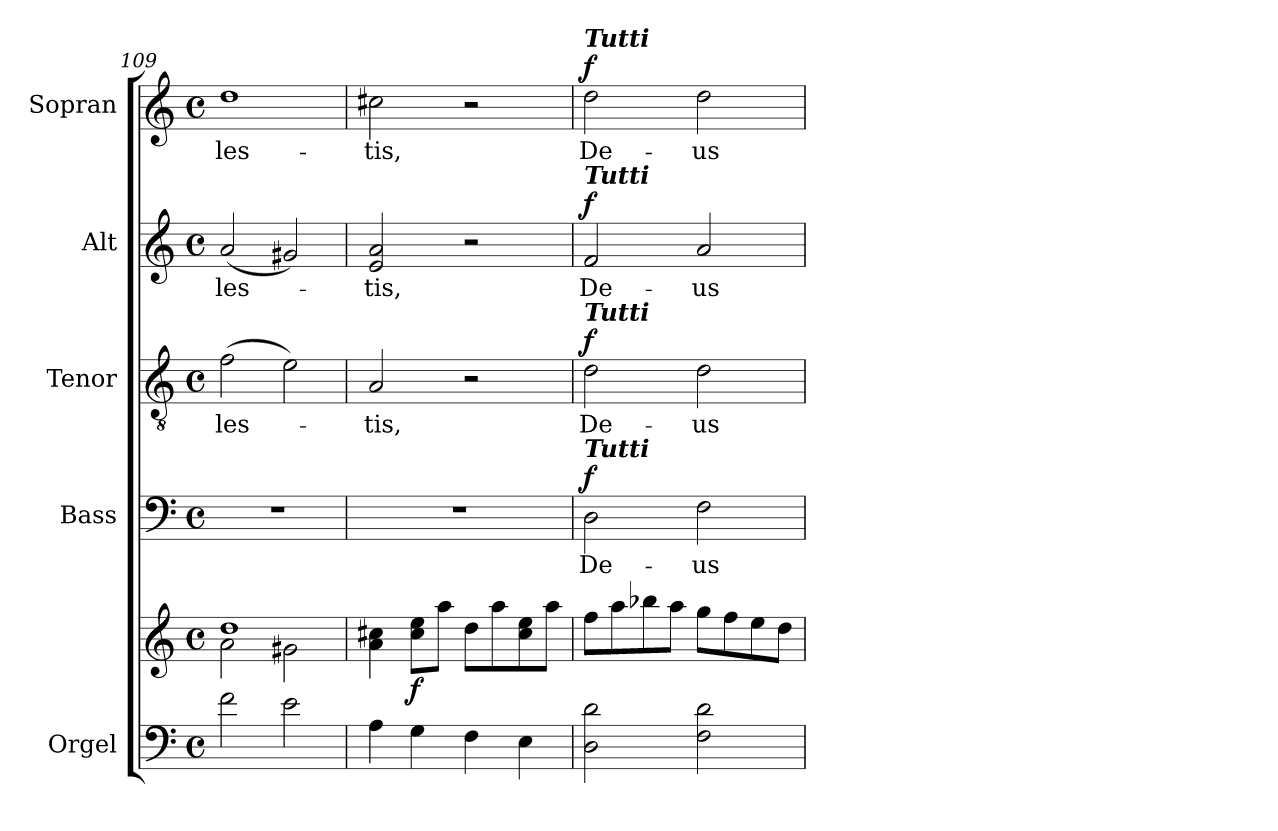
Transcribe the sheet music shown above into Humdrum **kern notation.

**kern	**kern	**dynam	**kern	**text	**dynam	**kern	**text	**dynam	**kern	**text	**dynam	**kern	**text	**dynam
*part5	*part5	*part5	*part4	*part4	*part4	*part3	*part3	*part3	*part2	*part2	*part2	*part1	*part1	*part1
*staff6	*staff5	*staff5/6	*staff4	*staff4	*staff4	*staff3	*staff3	*staff3	*staff2	*staff2	*staff2	*staff1	*staff1	*staff1
*I"Orgel	*	*	*I"Bass	*	*	*I"Tenor	*	*	*I"Alt	*	*	*I"Sopran	*	*
*I'Org.	*	*	*I'B.	*	*	*I'T.	*	*	*I'A.	*	*	*I'S.	*	*
*clefF4	*clefG2	*	*clefF4	*	*	*clefGv2	*	*	*clefG2	*	*	*clefG2	*	*
*k[]	*k[]	*	*k[]	*	*	*k[]	*	*	*k[]	*	*	*k[]	*	*
*C:	*C:	*	*C:	*	*	*C:	*	*	*C:	*	*	*C:	*	*
*M4/4	*M4/4	*	*M4/4	*	*	*M4/4	*	*	*M4/4	*	*	*M4/4	*	*
*met(c)	*met(c)	*	*met(c)	*	*	*met(c)	*	*	*met(c)	*	*	*met(c)	*	*
=109	=109	=109	=109	=109	=109	=109	=109	=109	=109	=109	=109	=109	=109	=109
*	*^	*	*	*	*	*	*	*	*	*	*	*	*	*
!	!	!	!	!	!	!	!	!LO:LY:b	!	!	!LO:LY:b	!	!	!LO:LY:b	!
2f\	1dd	2a\	.	1r	.	.	(>2f\	-les-	.	(<2a/	-les-	.	1dd	-les-	.
2e\	.	2g#X\	.	.	.	.	2e\)	.	.	2g#X/)	.	.	.	.	.
=110	=110	=110	=110	=110	=110	=110	=110	=110	=110	=110	=110	=110	=110	=110	=110
!	!	!	!	!	!	!	!	!LO:LY:b	!	!	!LO:LY:b	!	!	!LO:LY:b	!
*	*v	*v	*	*	*	*	*	*	*	*	*	*	*	*	*
4A\	4a\ 4cc#X\	.	1r	.	.	2A/	-tis,	.	2e/ 2a/	-tis,	.	2cc#X\	-tis,	.
!	!	!LO:DY:b	!	!	!	!	!	!	!	!	!	!	!	!
4G\	8cc#\ 8ee\L	f	.	.	.	.	.	.	.	.	.	.	.	.
.	8aa\J	.	.	.	.	.	.	.	.	.	.	.	.	.
4F\	8dd\L	.	.	.	.	2r	.	.	2r	.	.	2r	.	.
.	8aa\	.	.	.	.	.	.	.	.	.	.	.	.	.
4E\	8cc#\ 8ee\	.	.	.	.	.	.	.	.	.	.	.	.	.
.	8aa\J	.	.	.	.	.	.	.	.	.	.	.	.	.
!!LO:PB:g=z
=111	=111	=111	=111	=111	=111	=111	=111	=111	=111	=111	=111	=111	=111	=111
!	!	!	!	!	!	!	!	!	!	!	!	!LO:TX:a:Bi:t=Tutti	!	!
!	!	!	!	!	!	!	!	!	!LO:TX:a:Bi:t=Tutti	!	!	!	!	!
!	!	!	!	!	!	!LO:TX:a:Bi:t=Tutti	!	!	!	!	!	!	!	!
!	!	!	!LO:TX:a:Bi:t=Tutti	!	!	!	!	!	!	!	!	!	!	!
!	!	!	!	!LO:LY:b	!LO:DY:a	!	!LO:LY:b	!LO:DY:a	!	!LO:LY:b	!LO:DY:a	!	!LO:LY:b	!LO:DY:a
2D\ 2d\	8ff\L	.	2D\	De-	f	2d\	De-	f	2f/	De-	f	2dd\	De-	f
.	8aa\	.	.	.	.	.	.	.	.	.	.	.	.	.
.	8bb-X\	.	.	.	.	.	.	.	.	.	.	.	.	.
.	8aa\J	.	.	.	.	.	.	.	.	.	.	.	.	.
!	!	!	!	!LO:LY:b	!	!	!LO:LY:b	!	!	!LO:LY:b	!	!	!LO:LY:b	!
2F\ 2d\	8gg\L	.	2F\	-us	.	2d\	-us	.	2a/	-us	.	2dd\	-us	.
.	8ff\	.	.	.	.	.	.	.	.	.	.	.	.	.
.	8ee\	.	.	.	.	.	.	.	.	.	.	.	.	.
.	8dd\J	.	.	.	.	.	.	.	.	.	.	.	.	.
=	=	=	=	=	=	=	=	=	=	=	=	=	=	=
*-	*-	*-	*-	*-	*-	*-	*-	*-	*-	*-	*-	*-	*-	*-
